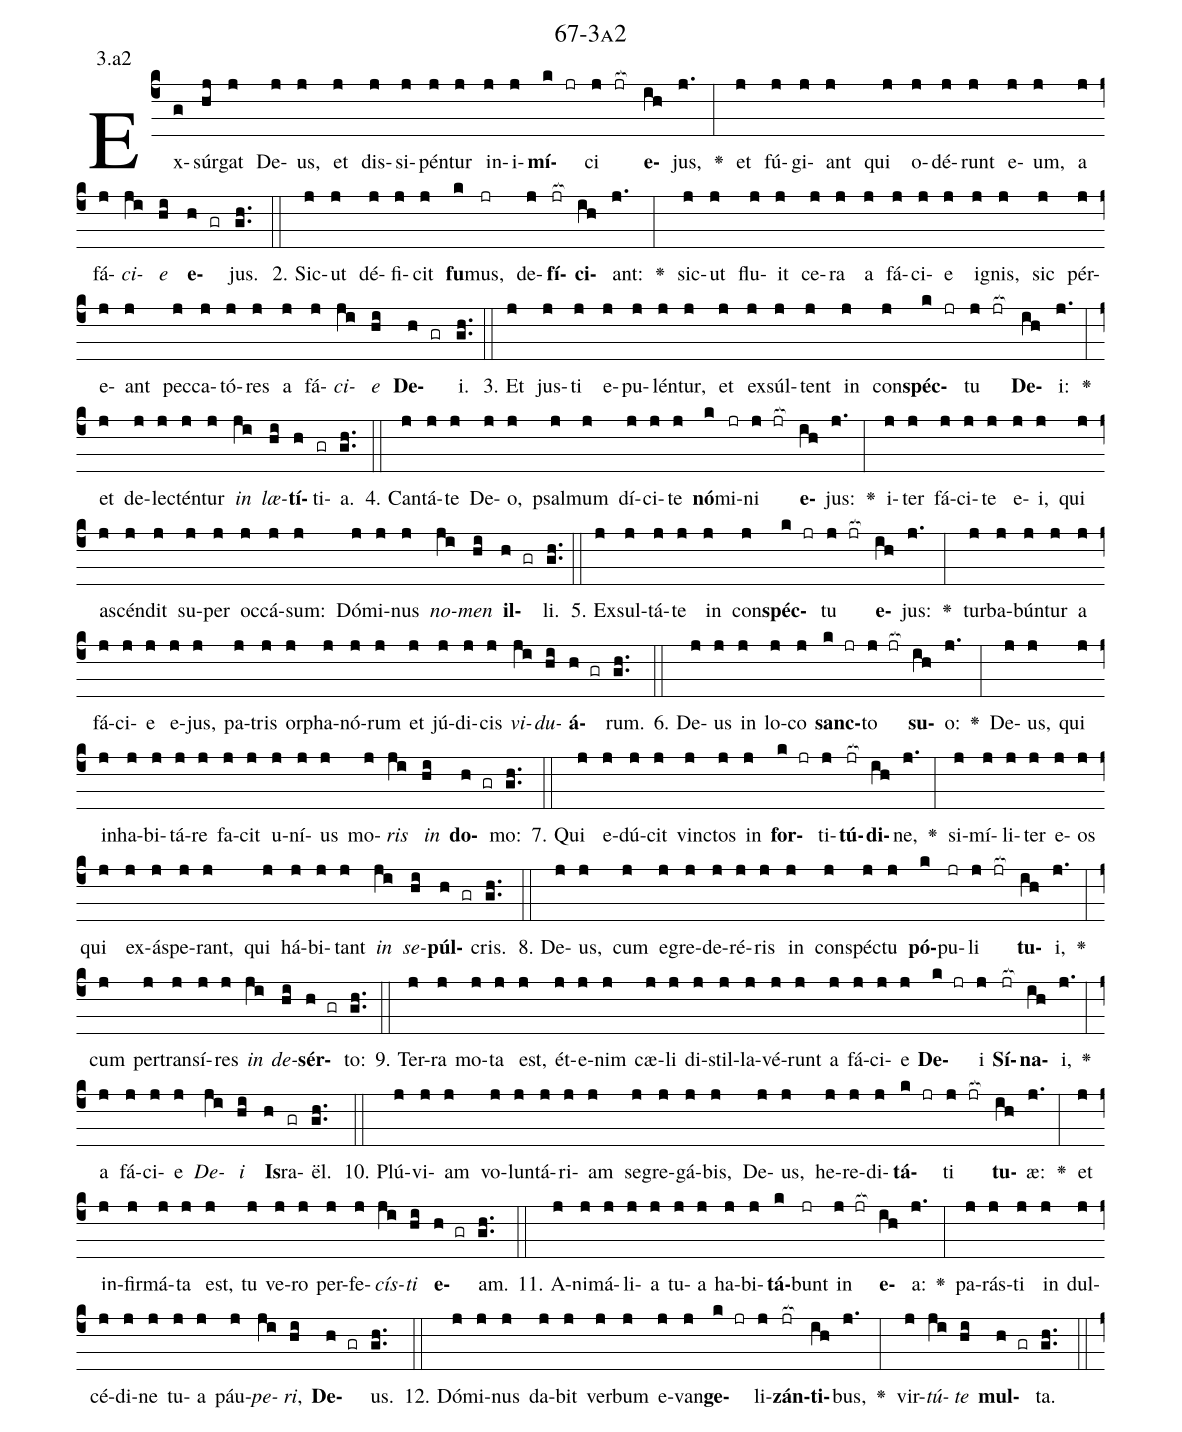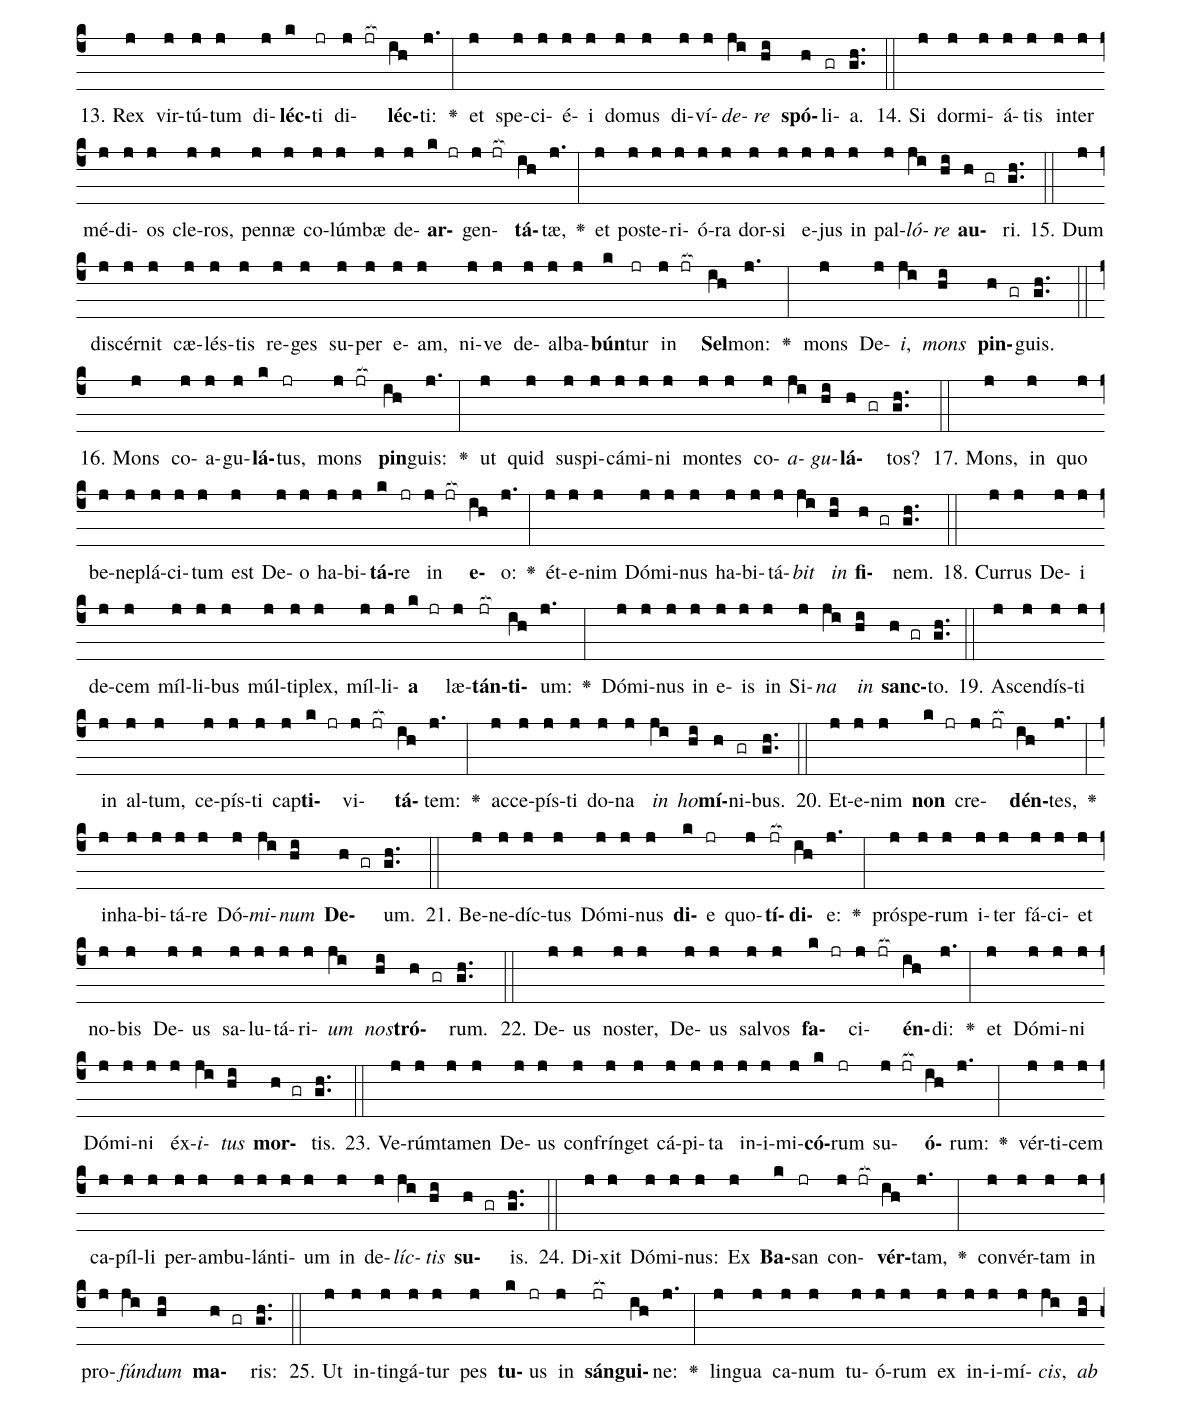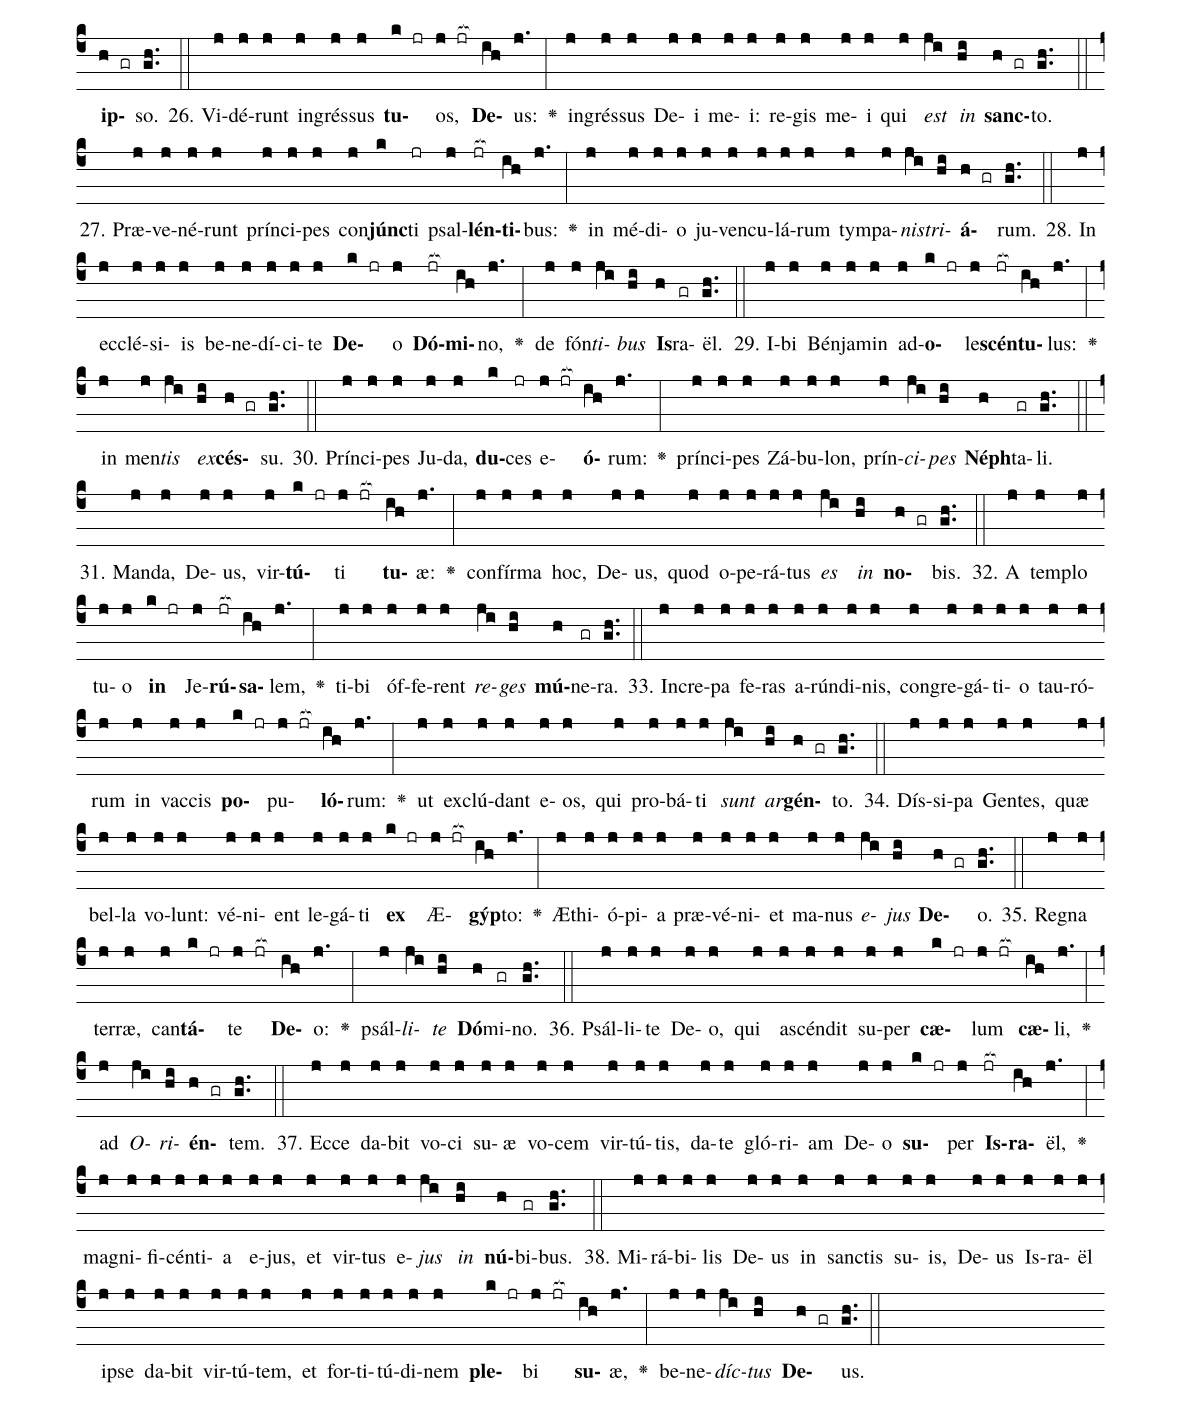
name: 67-3a2;
annotation: 3.a2;
%%
(c4)Ex(g)súr(hj)gat(j) De(j)us,(j) et(j) dis(j)si(j)pén(j)tur(j) in(j)i(j)<b>mí</b>(k jr)ci(j jr[ocb:1{]) <b>e</b>(ih[ocb:0}])jus,(j.) <v>\greheightstar</v>(:) et(j) fú(j)gi(j)ant(j) qui(j) o(j)dé(j)runt(j) e(j)um,(j) a(j) fá(j)<i>ci</i>(ji)<i>e</i>(hi) <b>e</b>(h gr)jus.(gh..) (::)
2. Sic(j)ut(j) dé(j)fi(j)cit(j) <b>fu</b>(k)mus,(jr) de(j)<b>fí</b>(jr[ocb:1{])<b>ci</b>(ih[ocb:0}])ant:(j.) <v>\greheightstar</v>(:) sic(j)ut(j) flu(j)it(j) ce(j)ra(j) a(j) fá(j)ci(j)e(j) i(j)gnis,(j) sic(j) pér(j)e(j)ant(j) pec(j)ca(j)tó(j)res(j) a(j) fá(j)<i>ci</i>(ji)<i>e</i>(hi) <b>De</b>(h gr)i.(gh..) (::)
3. Et(j) jus(j)ti(j) e(j)pu(j)lén(j)tur,(j) et(j) ex(j)súl(j)tent(j) in(j) con(j)<b>spéc</b>(k jr)tu(j jr[ocb:1{]) <b>De</b>(ih[ocb:0}])i:(j.) <v>\greheightstar</v>(:) et(j) de(j)lec(j)tén(j)tur(j) <i>in</i>(ji) <i>læ</i>(hi)<b>tí</b>(h)ti(gr)a.(gh..) (::)
4. Can(j)tá(j)te(j) De(j)o,(j) psal(j)mum(j) dí(j)ci(j)te(j) <b>nó</b>(k)mi(jr)ni(j jr[ocb:1{]) <b>e</b>(ih[ocb:0}])jus:(j.) <v>\greheightstar</v>(:) i(j)ter(j) fá(j)ci(j)te(j) e(j)i,(j) qui(j) a(j)scén(j)dit(j) su(j)per(j) oc(j)cá(j)sum:(j) Dó(j)mi(j)nus(j) <i>no</i>(ji)<i>men</i>(hi) <b>il</b>(h gr)li.(gh..) (::)
5. Ex(j)sul(j)tá(j)te(j) in(j) con(j)<b>spéc</b>(k jr)tu(j jr[ocb:1{]) <b>e</b>(ih[ocb:0}])jus:(j.) <v>\greheightstar</v>(:) tur(j)ba(j)bún(j)tur(j) a(j) fá(j)ci(j)e(j) e(j)jus,(j) pa(j)tris(j) or(j)pha(j)nó(j)rum(j) et(j) jú(j)di(j)cis(j) <i>vi</i>(ji)<i>du</i>(hi)<b>á</b>(h gr)rum.(gh..) (::)
6. De(j)us(j) in(j) lo(j)co(j) <b>sanc</b>(k jr)to(j jr[ocb:1{]) <b>su</b>(ih[ocb:0}])o:(j.) <v>\greheightstar</v>(:) De(j)us,(j) qui(j) in(j)ha(j)bi(j)tá(j)re(j) fa(j)cit(j) u(j)ní(j)us(j) mo(j)<i>ris</i>(ji) <i>in</i>(hi) <b>do</b>(h gr)mo:(gh..) (::)
7. Qui(j) e(j)dú(j)cit(j) vinc(j)tos(j) in(j) <b>for</b>(k jr)ti(j)<b>tú</b>(jr[ocb:1{])<b>di</b>(ih[ocb:0}])ne,(j.) <v>\greheightstar</v>(:) si(j)mí(j)li(j)ter(j) e(j)os(j) qui(j) ex(j)ás(j)pe(j)rant,(j) qui(j) há(j)bi(j)tant(j) <i>in</i>(ji) <i>se</i>(hi)<b>púl</b>(h gr)cris.(gh..) (::)
8. De(j)us,(j) cum(j) e(j)gre(j)de(j)ré(j)ris(j) in(j) con(j)spéc(j)tu(j) <b>pó</b>(k)pu(jr)li(j jr[ocb:1{]) <b>tu</b>(ih[ocb:0}])i,(j.) <v>\greheightstar</v>(:) cum(j) per(j)trans(j)í(j)res(j) <i>in</i>(ji) <i>de</i>(hi)<b>sér</b>(h gr)to:(gh..) (::)
9. Ter(j)ra(j) mo(j)ta(j) est,(j) ét(j)e(j)nim(j) cæ(j)li(j) di(j)stil(j)la(j)vé(j)runt(j) a(j) fá(j)ci(j)e(j) <b>De</b>(k jr)i(j) <b>Sí</b>(jr[ocb:1{])<b>na</b>(ih[ocb:0}])i,(j.) <v>\greheightstar</v>(:) a(j) fá(j)ci(j)e(j) <i>De</i>(ji)<i>i</i>(hi) <b>Is</b>(h)ra(gr)ël.(gh..) (::)
10. Plú(j)vi(j)am(j) vo(j)lun(j)tá(j)ri(j)am(j) se(j)gre(j)gá(j)bis,(j) De(j)us,(j) he(j)re(j)di(j)<b>tá</b>(k jr)ti(j jr[ocb:1{]) <b>tu</b>(ih[ocb:0}])æ:(j.) <v>\greheightstar</v>(:) et(j) in(j)fir(j)má(j)ta(j) est,(j) tu(j) ve(j)ro(j) per(j)fe(j)<i>cís</i>(ji)<i>ti</i>(hi) <b>e</b>(h gr)am.(gh..) (::)
11. A(j)ni(j)má(j)li(j)a(j) tu(j)a(j) ha(j)bi(j)<b>tá</b>(k)bunt(jr) in(j jr[ocb:1{]) <b>e</b>(ih[ocb:0}])a:(j.) <v>\greheightstar</v>(:) pa(j)rás(j)ti(j) in(j) dul(j)cé(j)di(j)ne(j) tu(j)a(j) páu(j)<i>pe</i>(ji)<i>ri</i>,(hi) <b>De</b>(h gr)us.(gh..) (::)
12. Dó(j)mi(j)nus(j) da(j)bit(j) ver(j)bum(j) e(j)van(j)<b>ge</b>(k jr)li(j)<b>zán</b>(jr[ocb:1{])<b>ti</b>(ih[ocb:0}])bus,(j.) <v>\greheightstar</v>(:) vir(j)<i>tú</i>(ji)<i>te</i>(hi) <b>mul</b>(h gr)ta.(gh..) (::)
13. Rex(j) vir(j)tú(j)tum(j) di(j)<b>léc</b>(k)ti(jr) di(j jr[ocb:1{])<b>léc</b>(ih[ocb:0}])ti:(j.) <v>\greheightstar</v>(:) et(j) spe(j)ci(j)é(j)i(j) do(j)mus(j) di(j)ví(j)<i>de</i>(ji)<i>re</i>(hi) <b>spó</b>(h)li(gr)a.(gh..) (::)
14. Si(j) dor(j)mi(j)á(j)tis(j) in(j)ter(j) mé(j)di(j)os(j) cle(j)ros,(j) pen(j)næ(j) co(j)lúm(j)bæ(j) de(j)<b>ar</b>(k jr)gen(j jr[ocb:1{])<b>tá</b>(ih[ocb:0}])tæ,(j.) <v>\greheightstar</v>(:) et(j) post(j)e(j)ri(j)ó(j)ra(j) dor(j)si(j) e(j)jus(j) in(j) pal(j)<i>ló</i>(ji)<i>re</i>(hi) <b>au</b>(h gr)ri.(gh..) (::)
15. Dum(j) di(j)scér(j)nit(j) cæ(j)lés(j)tis(j) re(j)ges(j) su(j)per(j) e(j)am,(j) ni(j)ve(j) de(j)al(j)ba(j)<b>bún</b>(k)tur(jr) in(j jr[ocb:1{]) <b>Sel</b>(ih[ocb:0}])mon:(j.) <v>\greheightstar</v>(:) mons(j) De(j)<i>i</i>,(ji) <i>mons</i>(hi) <b>pin</b>(h gr)guis.(gh..) (::)
16. Mons(j) co(j)a(j)gu(j)<b>lá</b>(k)tus,(jr) mons(j jr[ocb:1{]) <b>pin</b>(ih[ocb:0}])guis:(j.) <v>\greheightstar</v>(:) ut(j) quid(j) su(j)spi(j)cá(j)mi(j)ni(j) mon(j)tes(j) co(j)<i>a</i>(ji)<i>gu</i>(hi)<b>lá</b>(h gr)tos?(gh..) (::)
17. Mons,(j) in(j) quo(j) be(j)ne(j)plá(j)ci(j)tum(j) est(j) De(j)o(j) ha(j)bi(j)<b>tá</b>(k)re(jr) in(j jr[ocb:1{]) <b>e</b>(ih[ocb:0}])o:(j.) <v>\greheightstar</v>(:) ét(j)e(j)nim(j) Dó(j)mi(j)nus(j) ha(j)bi(j)tá(j)<i>bit</i>(ji) <i>in</i>(hi) <b>fi</b>(h gr)nem.(gh..) (::)
18. Cur(j)rus(j) De(j)i(j) de(j)cem(j) míl(j)li(j)bus(j) múl(j)ti(j)plex,(j) míl(j)li(j)<b>a</b>(k jr) læ(j)<b>tán</b>(jr[ocb:1{])<b>ti</b>(ih[ocb:0}])um:(j.) <v>\greheightstar</v>(:) Dó(j)mi(j)nus(j) in(j) e(j)is(j) in(j) Si(j)<i>na</i>(ji) <i>in</i>(hi) <b>sanc</b>(h gr)to.(gh..) (::)
19. A(j)scen(j)dís(j)ti(j) in(j) al(j)tum,(j) ce(j)pís(j)ti(j) cap(j)<b>ti</b>(k jr)vi(j jr[ocb:1{])<b>tá</b>(ih[ocb:0}])tem:(j.) <v>\greheightstar</v>(:) ac(j)ce(j)pís(j)ti(j) do(j)na(j) <i>in</i>(ji) <i>ho</i>(hi)<b>mí</b>(h)ni(gr)bus.(gh..) (::)
20. Et(j)e(j)nim(j) <b>non</b>(k jr) cre(j jr[ocb:1{])<b>dén</b>(ih[ocb:0}])tes,(j.) <v>\greheightstar</v>(:) in(j)ha(j)bi(j)tá(j)re(j) Dó(j)<i>mi</i>(ji)<i>num</i>(hi) <b>De</b>(h gr)um.(gh..) (::)
21. Be(j)ne(j)díc(j)tus(j) Dó(j)mi(j)nus(j) <b>di</b>(k)e(jr) quo(j)<b>tí</b>(jr[ocb:1{])<b>di</b>(ih[ocb:0}])e:(j.) <v>\greheightstar</v>(:) pró(j)spe(j)rum(j) i(j)ter(j) fá(j)ci(j)et(j) no(j)bis(j) De(j)us(j) sa(j)lu(j)tá(j)ri(j)<i>um</i>(ji) <i>nos</i>(hi)<b>tró</b>(h gr)rum.(gh..) (::)
22. De(j)us(j) nos(j)ter,(j) De(j)us(j) sal(j)vos(j) <b>fa</b>(k jr)ci(j jr[ocb:1{])<b>én</b>(ih[ocb:0}])di:(j.) <v>\greheightstar</v>(:) et(j) Dó(j)mi(j)ni(j) Dó(j)mi(j)ni(j) éx(j)<i>i</i>(ji)<i>tus</i>(hi) <b>mor</b>(h gr)tis.(gh..) (::)
23. Ve(j)rúm(j)ta(j)men(j) De(j)us(j) con(j)frín(j)get(j) cá(j)pi(j)ta(j) in(j)i(j)mi(j)<b>có</b>(k)rum(jr) su(j jr[ocb:1{])<b>ó</b>(ih[ocb:0}])rum:(j.) <v>\greheightstar</v>(:) vér(j)ti(j)cem(j) ca(j)píl(j)li(j) per(j)am(j)bu(j)lán(j)ti(j)um(j) in(j) de(j)<i>líc</i>(ji)<i>tis</i>(hi) <b>su</b>(h gr)is.(gh..) (::)
24. Di(j)xit(j) Dó(j)mi(j)nus:(j) Ex(j) <b>Ba</b>(k)san(jr) con(j jr[ocb:1{])<b>vér</b>(ih[ocb:0}])tam,(j.) <v>\greheightstar</v>(:) con(j)vér(j)tam(j) in(j) pro(j)<i>fún</i>(ji)<i>dum</i>(hi) <b>ma</b>(h gr)ris:(gh..) (::)
25. Ut(j) in(j)tin(j)gá(j)tur(j) pes(j) <b>tu</b>(k)us(jr) in(j) <b>sán</b>(jr[ocb:1{])<b>gui</b>(ih[ocb:0}])ne:(j.) <v>\greheightstar</v>(:) lin(j)gua(j) ca(j)num(j) tu(j)ó(j)rum(j) ex(j) in(j)i(j)mí(j)<i>cis</i>,(ji) <i>ab</i>(hi) <b>ip</b>(h gr)so.(gh..) (::)
26. Vi(j)dé(j)runt(j) in(j)grés(j)sus(j) <b>tu</b>(k jr)os,(j jr[ocb:1{]) <b>De</b>(ih[ocb:0}])us:(j.) <v>\greheightstar</v>(:) in(j)grés(j)sus(j) De(j)i(j) me(j)i:(j) re(j)gis(j) me(j)i(j) qui(j) <i>est</i>(ji) <i>in</i>(hi) <b>sanc</b>(h gr)to.(gh..) (::)
27. Præ(j)ve(j)né(j)runt(j) prín(j)ci(j)pes(j) con(j)<b>júnc</b>(k)ti(jr) psal(j)<b>lén</b>(jr[ocb:1{])<b>ti</b>(ih[ocb:0}])bus:(j.) <v>\greheightstar</v>(:) in(j) mé(j)di(j)o(j) ju(j)ven(j)cu(j)lá(j)rum(j) tym(j)pa(j)<i>nis</i>(ji)<i>tri</i>(hi)<b>á</b>(h gr)rum.(gh..) (::)
28. In(j) ec(j)clé(j)si(j)is(j) be(j)ne(j)dí(j)ci(j)te(j) <b>De</b>(k jr)o(j) <b>Dó</b>(jr[ocb:1{])<b>mi</b>(ih[ocb:0}])no,(j.) <v>\greheightstar</v>(:) de(j) fón(j)<i>ti</i>(ji)<i>bus</i>(hi) <b>Is</b>(h)ra(gr)ël.(gh..) (::)
29. I(j)bi(j) Bén(j)ja(j)min(j) ad(j)<b>o</b>(k jr)le(j)<b>scén</b>(jr[ocb:1{])<b>tu</b>(ih[ocb:0}])lus:(j.) <v>\greheightstar</v>(:) in(j) men(j)<i>tis</i>(ji) <i>ex</i>(hi)<b>cés</b>(h gr)su.(gh..) (::)
30. Prín(j)ci(j)pes(j) Ju(j)da,(j) <b>du</b>(k)ces(jr) e(j jr[ocb:1{])<b>ó</b>(ih[ocb:0}])rum:(j.) <v>\greheightstar</v>(:) prín(j)ci(j)pes(j) Zá(j)bu(j)lon,(j) prín(j)<i>ci</i>(ji)<i>pes</i>(hi) <b>Néph</b>(h)ta(gr)li.(gh..) (::)
31. Man(j)da,(j) De(j)us,(j) vir(j)<b>tú</b>(k jr)ti(j jr[ocb:1{]) <b>tu</b>(ih[ocb:0}])æ:(j.) <v>\greheightstar</v>(:) con(j)fír(j)ma(j) hoc,(j) De(j)us,(j) quod(j) o(j)pe(j)rá(j)tus(j) <i>es</i>(ji) <i>in</i>(hi) <b>no</b>(h gr)bis.(gh..) (::)
32. A(j) tem(j)plo(j) tu(j)o(j) <b>in</b>(k jr) Je(j)<b>rú</b>(jr[ocb:1{])<b>sa</b>(ih[ocb:0}])lem,(j.) <v>\greheightstar</v>(:) ti(j)bi(j) óf(j)fe(j)rent(j) <i>re</i>(ji)<i>ges</i>(hi) <b>mú</b>(h)ne(gr)ra.(gh..) (::)
33. In(j)cre(j)pa(j) fe(j)ras(j) a(j)rún(j)di(j)nis,(j) con(j)gre(j)gá(j)ti(j)o(j) tau(j)ró(j)rum(j) in(j) vac(j)cis(j) <b>po</b>(k jr)pu(j jr[ocb:1{])<b>ló</b>(ih[ocb:0}])rum:(j.) <v>\greheightstar</v>(:) ut(j) ex(j)clú(j)dant(j) e(j)os,(j) qui(j) pro(j)bá(j)ti(j) <i>sunt</i>(ji) <i>ar</i>(hi)<b>gén</b>(h gr)to.(gh..) (::)
34. Dís(j)si(j)pa(j) Gen(j)tes,(j) quæ(j) bel(j)la(j) vo(j)lunt:(j) vé(j)ni(j)ent(j) le(j)gá(j)ti(j) <b>ex</b>(k jr) Æ(j jr[ocb:1{])<b>gýp</b>(ih[ocb:0}])to:(j.) <v>\greheightstar</v>(:) Æ(j)thi(j)ó(j)pi(j)a(j) præ(j)vé(j)ni(j)et(j) ma(j)nus(j) <i>e</i>(ji)<i>jus</i>(hi) <b>De</b>(h gr)o.(gh..) (::)
35. Re(j)gna(j) ter(j)ræ,(j) can(j)<b>tá</b>(k jr)te(j jr[ocb:1{]) <b>De</b>(ih[ocb:0}])o:(j.) <v>\greheightstar</v>(:) psál(j)<i>li</i>(ji)<i>te</i>(hi) <b>Dó</b>(h)mi(gr)no.(gh..) (::)
36. Psál(j)li(j)te(j) De(j)o,(j) qui(j) a(j)scén(j)dit(j) su(j)per(j) <b>cæ</b>(k jr)lum(j jr[ocb:1{]) <b>cæ</b>(ih[ocb:0}])li,(j.) <v>\greheightstar</v>(:) ad(j) <i>O</i>(ji)<i>ri</i>(hi)<b>én</b>(h gr)tem.(gh..) (::)
37. Ec(j)ce(j) da(j)bit(j) vo(j)ci(j) su(j)æ(j) vo(j)cem(j) vir(j)tú(j)tis,(j) da(j)te(j) gló(j)ri(j)am(j) De(j)o(j) <b>su</b>(k jr)per(j) <b>Is</b>(jr[ocb:1{])<b>ra</b>(ih[ocb:0}])ël,(j.) <v>\greheightstar</v>(:) ma(j)gni(j)fi(j)cén(j)ti(j)a(j) e(j)jus,(j) et(j) vir(j)tus(j) e(j)<i>jus</i>(ji) <i>in</i>(hi) <b>nú</b>(h)bi(gr)bus.(gh..) (::)
38. Mi(j)rá(j)bi(j)lis(j) De(j)us(j) in(j) sanc(j)tis(j) su(j)is,(j) De(j)us(j) Is(j)ra(j)ël(j) ip(j)se(j) da(j)bit(j) vir(j)tú(j)tem,(j) et(j) for(j)ti(j)tú(j)di(j)nem(j) <b>ple</b>(k jr)bi(j jr[ocb:1{]) <b>su</b>(ih[ocb:0}])æ,(j.) <v>\greheightstar</v>(:) be(j)ne(j)<i>díc</i>(ji)<i>tus</i>(hi) <b>De</b>(h gr)us.(gh..) (::)
